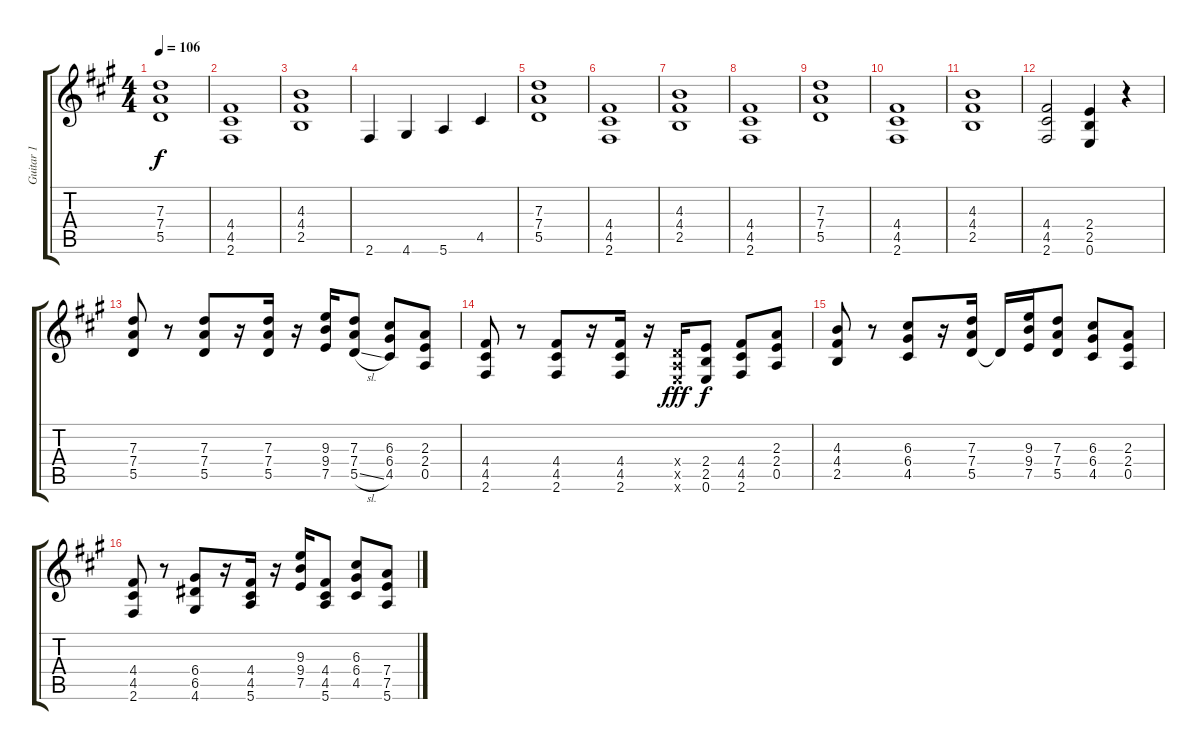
\track ("Guitar 1" "Guitar 1") {instrument distortionguitar}
\staff {score tabs}
\tuning (E4 B3 G3 D3 A2 E2) {hide}
\ts (4 4)
\tempo 106
\clef g2
\ks a
(7.3 7.4 5.5).1{dy f} |
(4.4 4.5 2.6).1 |
(4.3 4.4 2.5).1 |
2.6.4 4.6.4 5.6.4 4.5.4 |
(7.3 7.4 5.5).1 |
(4.4 4.5 2.6).1 |
(4.3 4.4 2.5).1 |
(4.4 4.5 2.6).1 |
(7.3 7.4 5.5).1 |
(4.4 4.5 2.6).1 |
(4.3 4.4 2.5).1 |
(4.4 4.5 2.6).2 (2.4 2.5 0.6).4 r.4 |
(7.3 7.4 5.5).8 r.8 (7.3 7.4 5.5).8 r.16 (7.3 7.4 5.5).16 r.16 (9.3 9.4 7.5).16 (7.3 7.4 5.5{sl}).8 (6.3 6.4 4.5).8 (2.3 2.4 0.5).8 |
(4.4 4.5 2.6).8 r.8 (4.4 4.5 2.6).8 r.16 (4.4 4.5 2.6).16 r.16 (0.4{x} 0.5{x} 0.6{x}).16{dy fff} (2.4 2.5 0.6).8{dy f} (4.4 4.5 2.6).8 (2.3 2.4 0.5).8 |
(4.3 4.4 2.5).8 r.8 (6.3 6.4 4.5).8 r.16 (7.3 7.4 5.5).16 5.5{t}.16 (9.3 9.4 7.5).16 (7.3 7.4 5.5).8 (6.3 6.4 4.5).8 (2.3 2.4 0.5).8 |
(4.4 4.5 2.6).8 r.8 (6.4 6.5 4.6).8 r.16 (4.4 4.5 5.6).16 r.16 (9.3 9.4 7.5).16 (4.4 4.5 5.6).8 (6.3 6.4 4.5).8 (7.4 7.5 5.6).8
